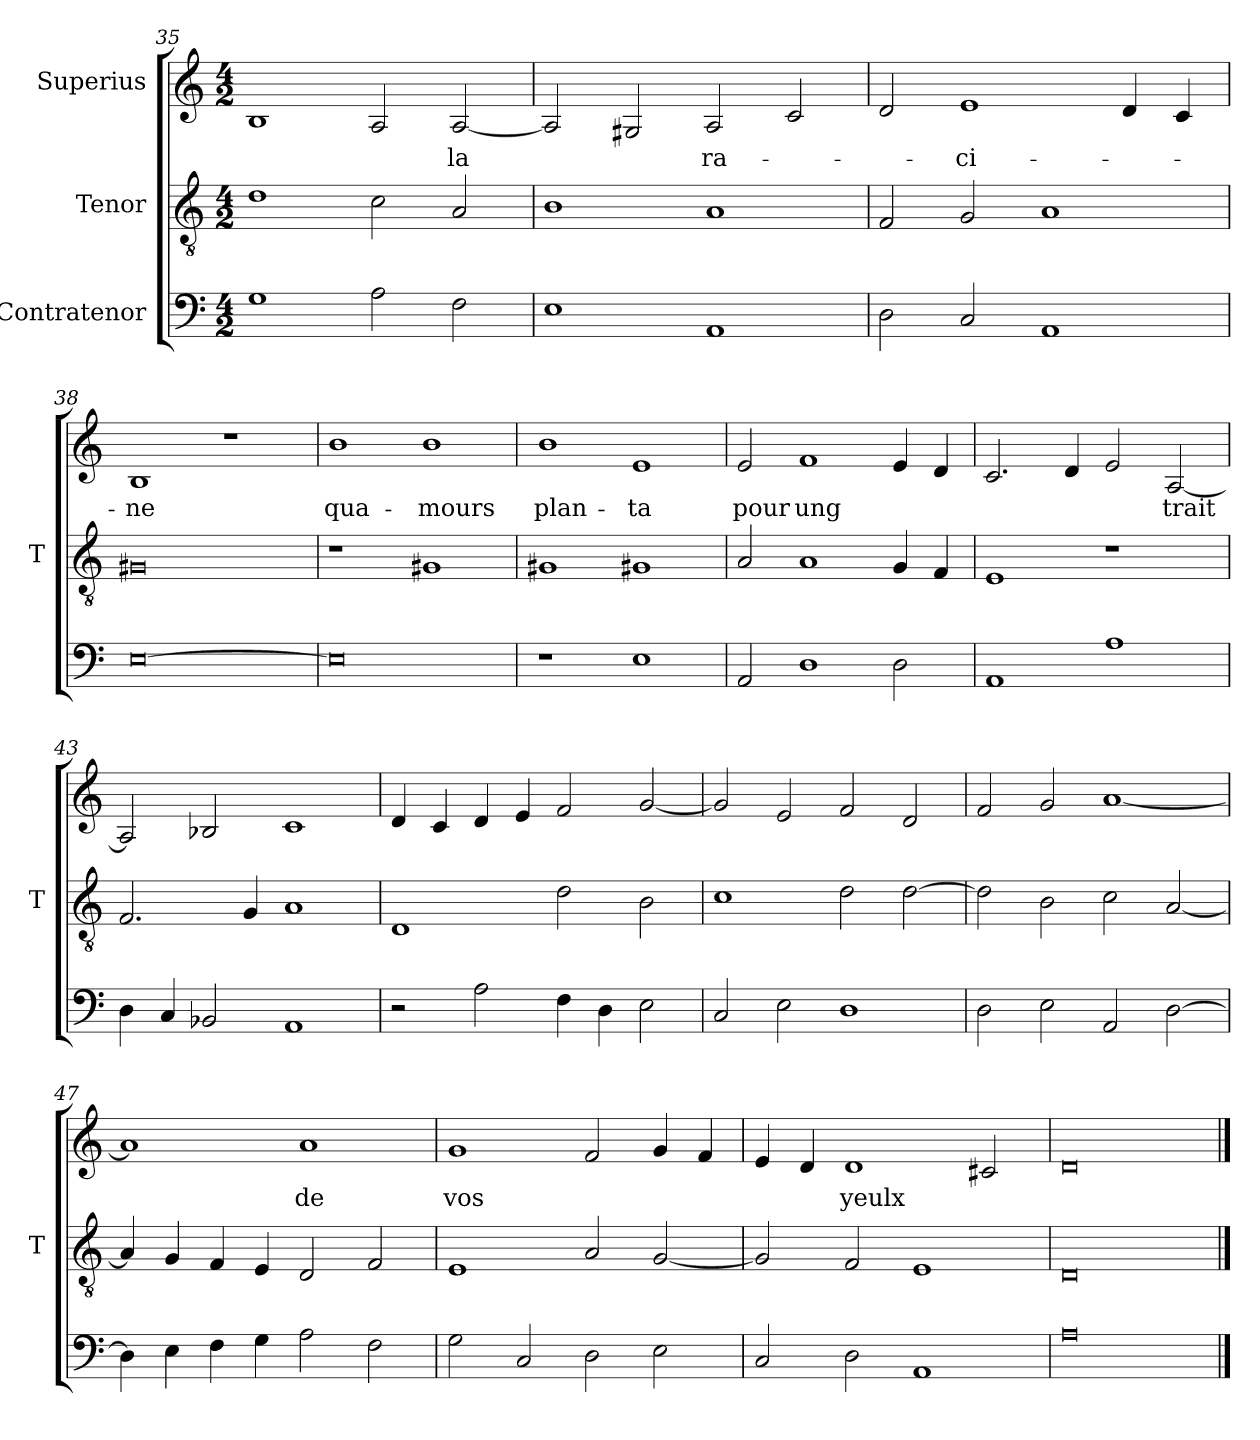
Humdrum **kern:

**kern	**kern	**kern	**text
*part3	*part2	*part1	*part1
*staff3	*staff2	*staff1	*staff1
*I"Contratenor	*I"Tenor	*I"Superius	*
*	*I'T	*	*
*clefF4	*clefGv2	*clefG2	*
*M4/2	*M4/2	*M4/2	*
=35	=35	=35	=35
1G	1d	1B	.
2A	2c	2A	.
2F	2A	[2A	-la
=36	=36	=36	=36
1E	1B	2A]	.
.	.	2G#X	.
1AA	1A	2A	ra-
.	.	2c	.
=37	=37	=37	=37
2D	2F	2d	.
2C	2G	1e	-ci-
1AA	1A	.	.
.	.	4d	.
.	.	4c	.
=38	=38	=38	=38
[0E	0G#X	1B	-ne
.	.	1r	.
=39	=39	=39	=39
0E]	1r	1b	qua-
.	1G#X	1b	-mours
=40	=40	=40	=40
1r	1G#X	1b	plan-
1E	1G#X	1e	-ta
=41	=41	=41	=41
2AA	2A	2e	-pour
1D	1A	1f	-ung
2D	4G	4e	.
.	4F	4d	.
=42	=42	=42	=42
1AA	1E	2.c	.
.	.	4d	.
1A	1r	2e	.
.	.	[2A	-trait
=43	=43	=43	=43
4D	2.F	2A]	.
4C	.	.	.
2BB-X	.	2B-X	.
.	4G	.	.
1AA	1A	1c	.
=44	=44	=44	=44
2r	1D	4d	.
.	.	4c	.
2A	.	4d	.
.	.	4e	.
4F	2d	2f	.
4D	.	.	.
2E	2B	[2g	.
=45	=45	=45	=45
2C	1c	2g]	.
2E	.	2e	.
1D	2d	2f	.
.	[2d	2d	.
=46	=46	=46	=46
2D	2d]	2f	.
2E	2B	2g	.
2AA	2c	[1a	.
[2D	[2A	.	.
=47	=47	=47	=47
4D]	4A]	1a]	.
4E	4G	.	.
4F	4F	.	.
4G	4E	.	.
2A	2D	1a	-de
2F	2F	.	.
=48	=48	=48	=48
2G	1E	1g	-vos
2C	.	.	.
2D	2A	2f	.
2E	[2G	4g	.
.	.	4f	.
=49	=49	=49	=49
2C	2G]	4e	.
.	.	4d	.
2D	2F	1d	-yeulx
1AA	1E	.	.
.	.	2c#X	.
=50	=50	=50	=50
0A	0D	0d	.
==	==	==	==
*-	*-	*-	*-
